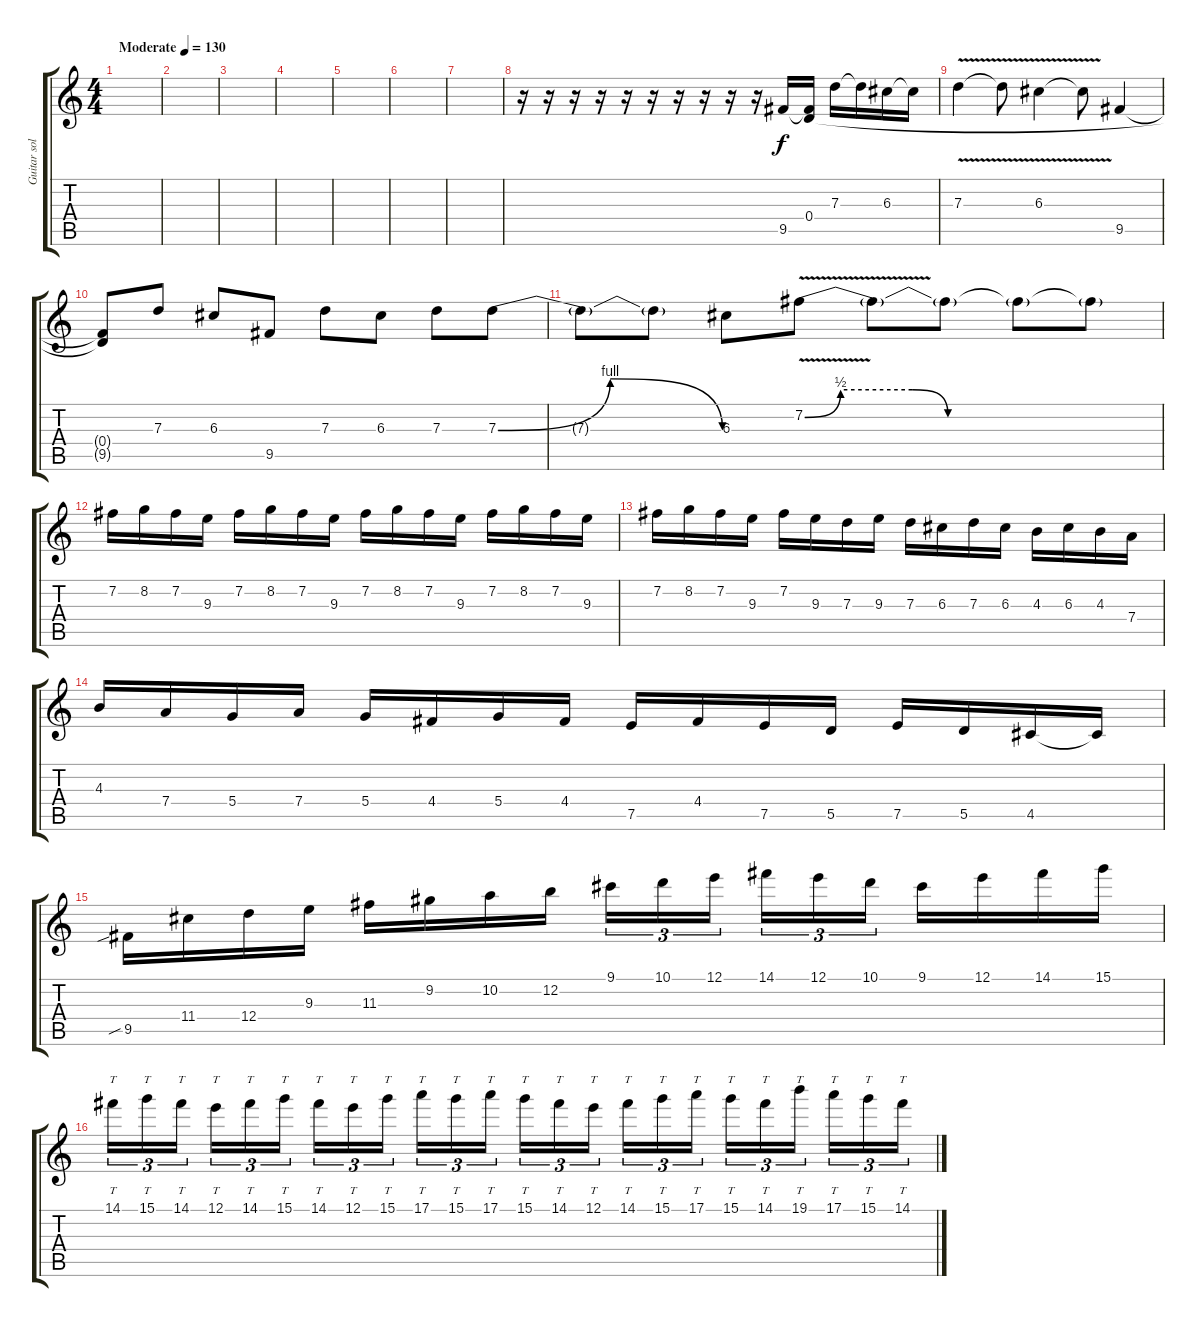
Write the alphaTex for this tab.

\track ("Guitar solo (asto malaka to grigoro)" "Guitar sol") {instrument distortionguitar}
\staff {score tabs}
\tuning (E4 B3 G3 D3 A2 E2) {hide}
\ts (4 4)
\tempo (130 "Moderate")
\clef g2
\ks c
|
|
|
|
|
|
|
r.16 r.16 r.16 r.16 r.16 r.16 r.16 r.16 r.16 r.16 9.5.16 (0.4 9.5{t}).16 7.3.16 7.3{t}.16 6.3.16 6.3{t}.16 |
7.3{v}.4 7.3{t}.8 6.3{v}.4 6.3{t}.8 9.5.4 |
(0.4{t} 9.5{t}).8 7.3.8 6.3.8 9.5.8 7.3.8 6.3.8 7.3.8 7.3{be (bendrelease 0 0 15 4 46 4 60 0)}.8 |
7.3{t}.8 7.3{t}.8 6.3.8 7.2{be (custom 0 0 6 2 18 2 24 0 38 0 60 0) v}.8 7.2{t}.8 7.2{t}.8 7.2{t}.8 7.2{t}.8 |
7.2.16 8.2.16 7.2.16 9.3.16 7.2.16 8.2.16 7.2.16 9.3.16 7.2.16 8.2.16 7.2.16 9.3.16 7.2.16 8.2.16 7.2.16 9.3.16 |
7.2.16 8.2.16 7.2.16 9.3.16 7.2.16 9.3.16 7.3.16 9.3.16 7.3.16 6.3.16 7.3.16 6.3.16 4.3.16 6.3.16 4.3.16 7.4.16 |
4.3.16 7.4.16 5.4.16 7.4.16 5.4.16 4.4.16 5.4.16 4.4.16 7.5.16 4.4.16 7.5.16 5.5.16 7.5.16 5.5.16 4.5.16 4.5{t}.16 |
9.5{sib}.16 11.4.16 12.4.16 9.3.16 11.3.16 9.2.16 10.2.16 12.2.16 9.1.16{tu (3 2)} 10.1.16{tu (3 2)} 12.1.16{tu (3 2) beam splitsecondary} 14.1.16{tu (3 2)} 12.1.16{tu (3 2)} 10.1.16{tu (3 2)} 9.1.16 12.1.16 14.1.16 15.1.16 |
14.1.16{tt tu (3 2)} 15.1.16{tt tu (3 2)} 14.1.16{tt tu (3 2) beam splitsecondary} 12.1.16{tt tu (3 2)} 14.1.16{tt tu (3 2)} 15.1.16{tt tu (3 2)} 14.1.16{tt tu (3 2)} 12.1.16{tt tu (3 2)} 15.1.16{tt tu (3 2) beam splitsecondary} 17.1.16{tt tu (3 2)} 15.1.16{tt tu (3 2)} 17.1.16{tt tu (3 2)} 15.1.16{tt tu (3 2)} 14.1.16{tt tu (3 2)} 12.1.16{tt tu (3 2) beam splitsecondary} 14.1.16{tt tu (3 2)} 15.1.16{tt tu (3 2)} 17.1.16{tt tu (3 2)} 15.1.16{tt tu (3 2)} 14.1.16{tt tu (3 2)} 19.1.16{tt tu (3 2) beam splitsecondary} 17.1.16{tt tu (3 2)} 15.1.16{tt tu (3 2)} 14.1{ss}.16{tt tu (3 2)}
